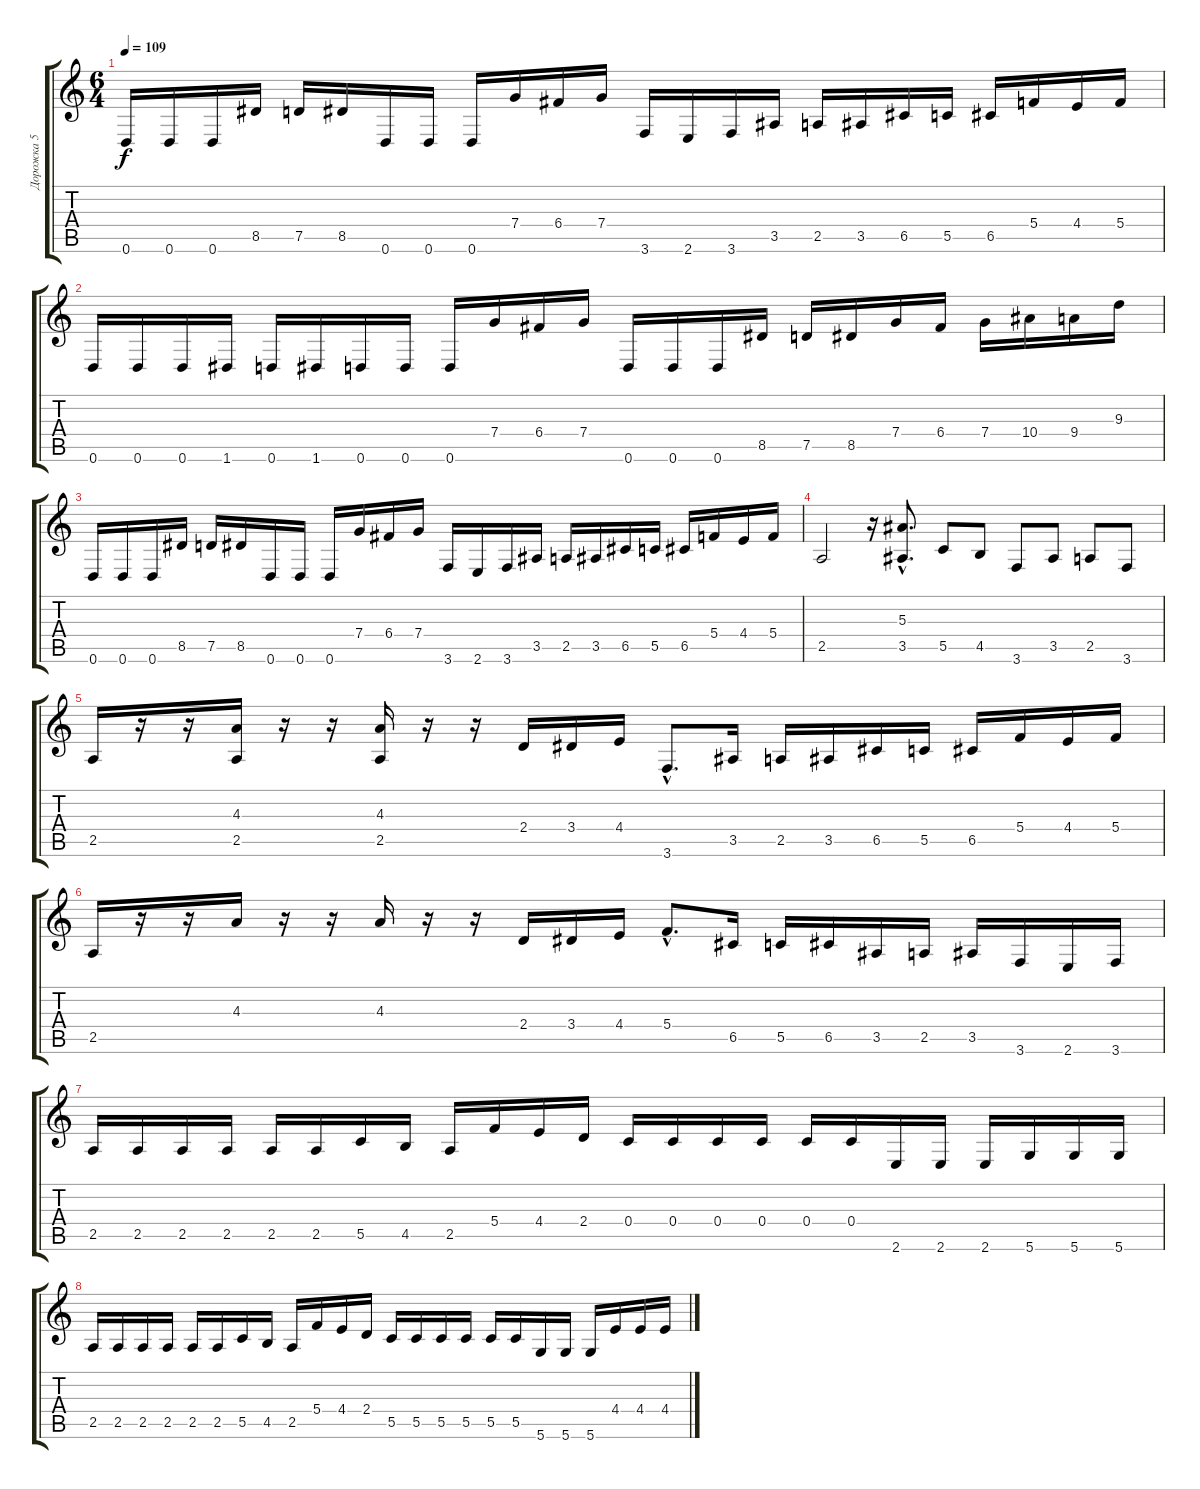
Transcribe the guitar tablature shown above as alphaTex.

\track ("Дорожка 5" "Дорожка 5") {instrument electricbasspick}
\staff {score tabs}
\tuning (D4 A3 F3 C3 G2 D2) {hide}
\ts (6 4)
\tempo 109
\clef g2
\ks c
0.6.16{dy f} 0.6.16 0.6.16 8.5.16 7.5.16 8.5.16 0.6.16 0.6.16 0.6.16 7.4.16 6.4.16 7.4.16 3.6.16 2.6.16 3.6.16 3.5.16 2.5.16 3.5.16 6.5.16 5.5.16 6.5.16 5.4.16 4.4.16 5.4.16 |
0.6.16 0.6.16 0.6.16 1.6.16 0.6.16 1.6.16 0.6.16 0.6.16 0.6.16 7.4.16 6.4.16 7.4.16 0.6.16 0.6.16 0.6.16 8.5.16 7.5.16 8.5.16 7.4.16 6.4.16 7.4.16 10.4.16 9.4.16 9.3.16 |
0.6.16 0.6.16 0.6.16 8.5.16 7.5.16 8.5.16 0.6.16 0.6.16 0.6.16 7.4.16 6.4.16 7.4.16 3.6.16 2.6.16 3.6.16 3.5.16 2.5.16 3.5.16 6.5.16 5.5.16 6.5.16 5.4.16 4.4.16 5.4.16 |
2.5.2 r.16 (5.3{hac} 3.5{hac}).8{d} 5.5.8 4.5.8 3.6.8 3.5.8 2.5.8 3.6.8 |
2.5.16 r.16 r.16 (4.3 2.5).16 r.16 r.16 (4.3 2.5).16 r.16 r.16 2.4.16 3.4.16 4.4.16 3.6{hac}.8{d} 3.5.16 2.5.16 3.5.16 6.5.16 5.5.16 6.5.16 5.4.16 4.4.16 5.4.16 |
2.5.16 r.16 r.16 4.3.16 r.16 r.16 4.3.16 r.16 r.16 2.4.16 3.4.16 4.4.16 5.4{hac}.8{d} 6.5.16 5.5.16 6.5.16 3.5.16 2.5.16 3.5.16 3.6.16 2.6.16 3.6.16 |
2.5.16 2.5.16 2.5.16 2.5.16 2.5.16 2.5.16 5.5.16 4.5.16 2.5.16 5.4.16 4.4.16 2.4.16 0.4.16 0.4.16 0.4.16 0.4.16 0.4.16 0.4.16 2.6.16 2.6.16 2.6.16 5.6.16 5.6.16 5.6.16 |
2.5.16 2.5.16 2.5.16 2.5.16 2.5.16 2.5.16 5.5.16 4.5.16 2.5.16 5.4.16 4.4.16 2.4.16 5.5.16 5.5.16 5.5.16 5.5.16 5.5.16 5.5.16 5.6.16 5.6.16 5.6.16 4.4.16 4.4.16 4.4.16
